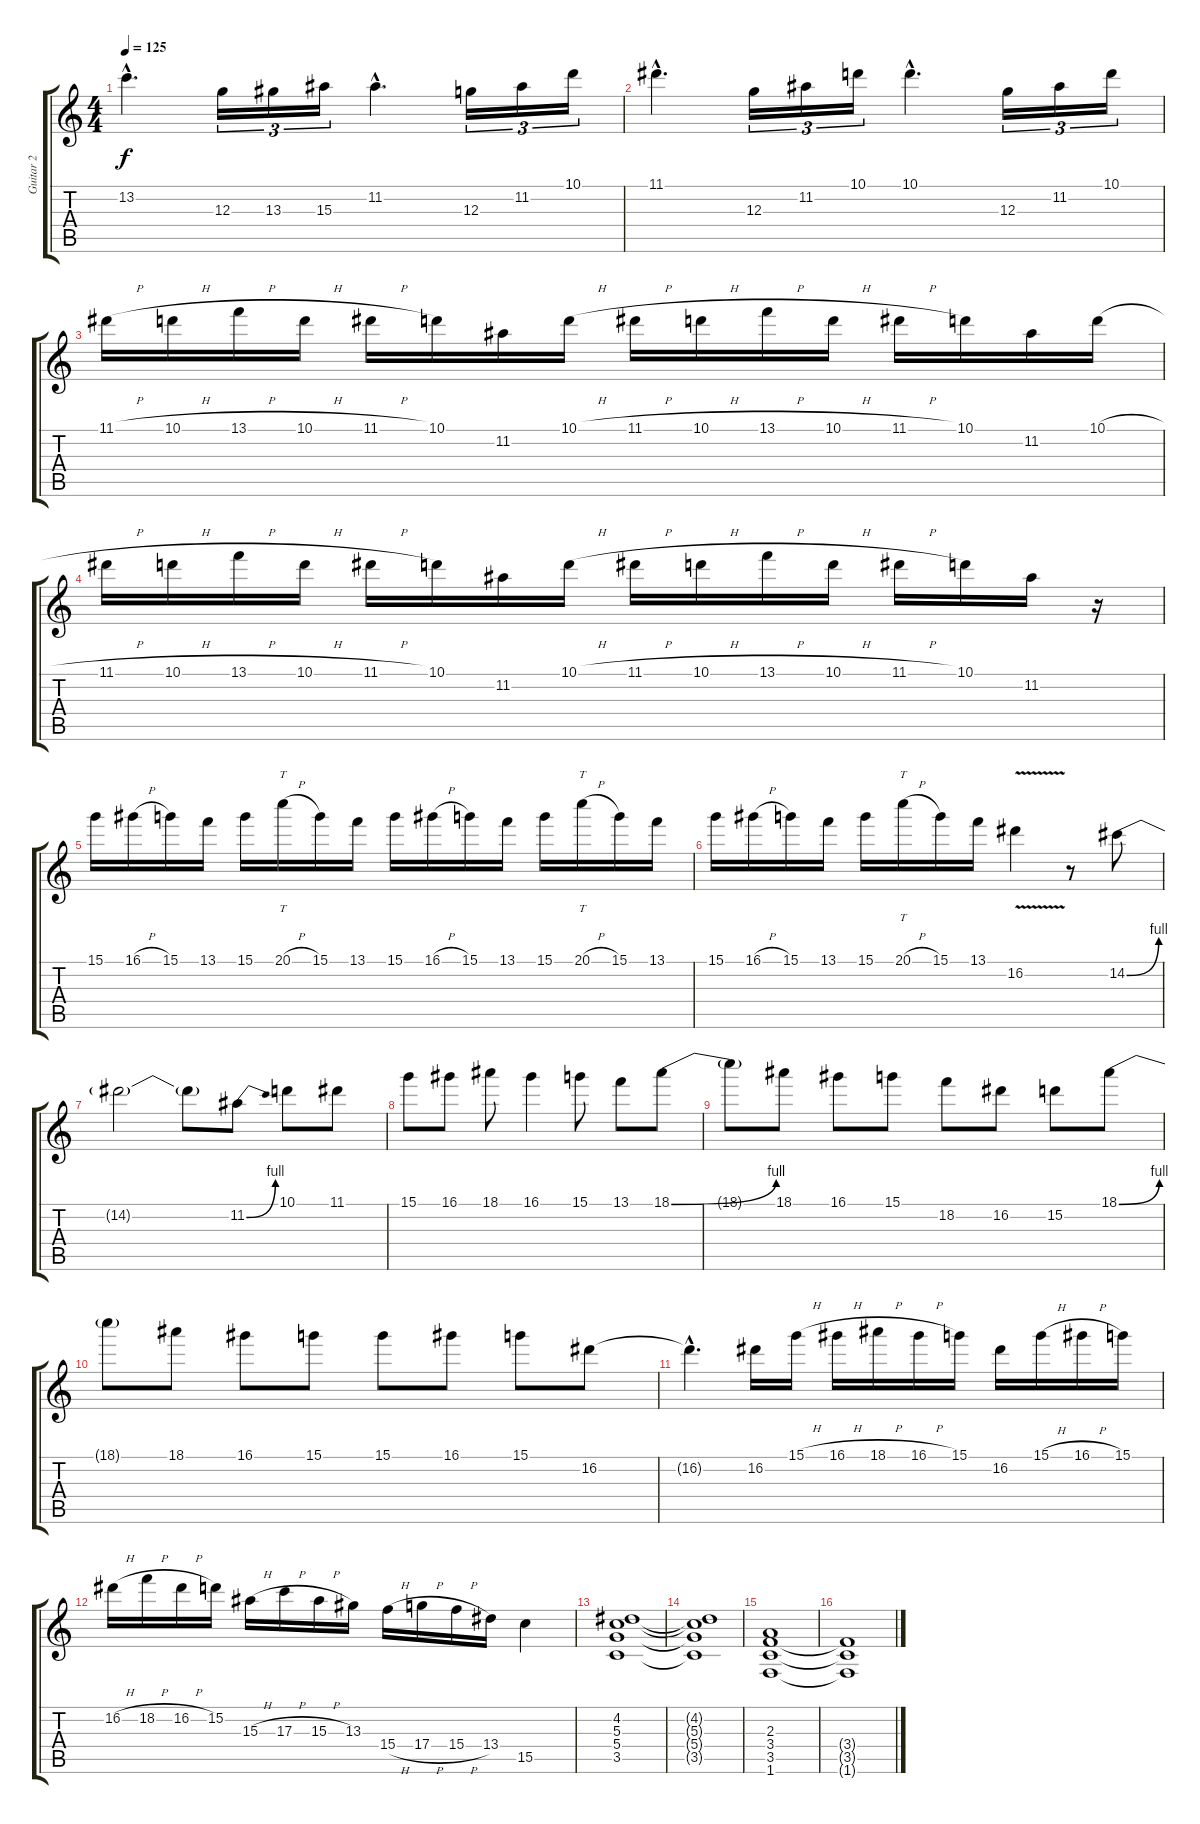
\track ("Guitar 2" "Guitar 2") {instrument distortionguitar}
\staff {score tabs}
\tuning (E4 B3 G3 D3 A2 E2) {hide}
\ts (4 4)
\tempo 125
\clef g2
\ks c
13.2{hac}.4{d dy f} 12.3.16{tu (3 2)} 13.3.16{tu (3 2)} 15.3.16{tu (3 2)} 11.2{hac}.4{d} 12.3.16{tu (3 2)} 11.2.16{tu (3 2)} 10.1.16{tu (3 2)} |
11.1{hac}.4{d} 12.3.16{tu (3 2)} 11.2.16{tu (3 2)} 10.1.16{tu (3 2)} 10.1{hac}.4{d} 12.3.16{tu (3 2)} 11.2.16{tu (3 2)} 10.1.16{tu (3 2)} |
11.1{h}.16 10.1{h}.16 13.1{h}.16 10.1{h}.16 11.1{h}.16 10.1.16 11.2.16 10.1{h}.16 11.1{h}.16 10.1{h}.16 13.1{h}.16 10.1{h}.16 11.1{h}.16 10.1.16 11.2.16 10.1{h}.16 |
11.1{h}.16 10.1{h}.16 13.1{h}.16 10.1{h}.16 11.1{h}.16 10.1.16 11.2.16 10.1{h}.16 11.1{h}.16 10.1{h}.16 13.1{h}.16 10.1{h}.16 11.1{h}.16 10.1.16 11.2.16 r.16 |
15.1.16 16.1{h}.16 15.1.16 13.1.16 15.1.16 20.1{h}.16{tt} 15.1.16 13.1.16 15.1.16 16.1{h}.16 15.1.16 13.1.16 15.1.16 20.1{h}.16{tt} 15.1.16 13.1.16 |
15.1.16 16.1{h}.16 15.1.16 13.1.16 15.1.16 20.1{h}.16{tt} 15.1.16 13.1.16 16.2{v}.4 r.8 14.2{be (bend 0 0 60 4)}.8 |
14.2{t}.2 14.2{t}.8 11.2{be (bend 0 0 60 4)}.8 10.1.8 11.1.8 |
15.1.8 16.1.8 18.1.8 16.1.4 15.1.8 13.1.8 18.1{be (bend 0 0 60 4)}.8 |
18.1{t}.8 18.1.8 16.1.8 15.1.8 18.2.8 16.2.8 15.2.8 18.1{be (bend 0 0 60 4)}.8 |
18.1{t}.8 18.1.8 16.1.8 15.1.8 15.1.8 16.1.8 15.1.8 16.2.8 |
16.2{hac t}.4{d} 16.2.16 15.1{h}.16 16.1{h}.16 18.1{h}.16 16.1{h}.16 15.1.16 16.2.16 15.1{h}.16 16.1{h}.16 15.1.16 |
16.2{h}.16 18.2{h}.16 16.2{h}.16 15.2.16 15.3{h}.16 17.3{h}.16 15.3{h}.16 13.3.16 15.4{h}.16 17.4{h}.16 15.4{h}.16 13.4.16 15.5.4 |
(4.2 5.3 5.4 3.5).1{instrument acousticguitarnylon} |
(4.2{t} 5.3{t} 5.4{t} 3.5{t}).1 |
(2.3 3.4 3.5 1.6).1 |
(3.4{t} 3.5{t} 1.6{t}).1
